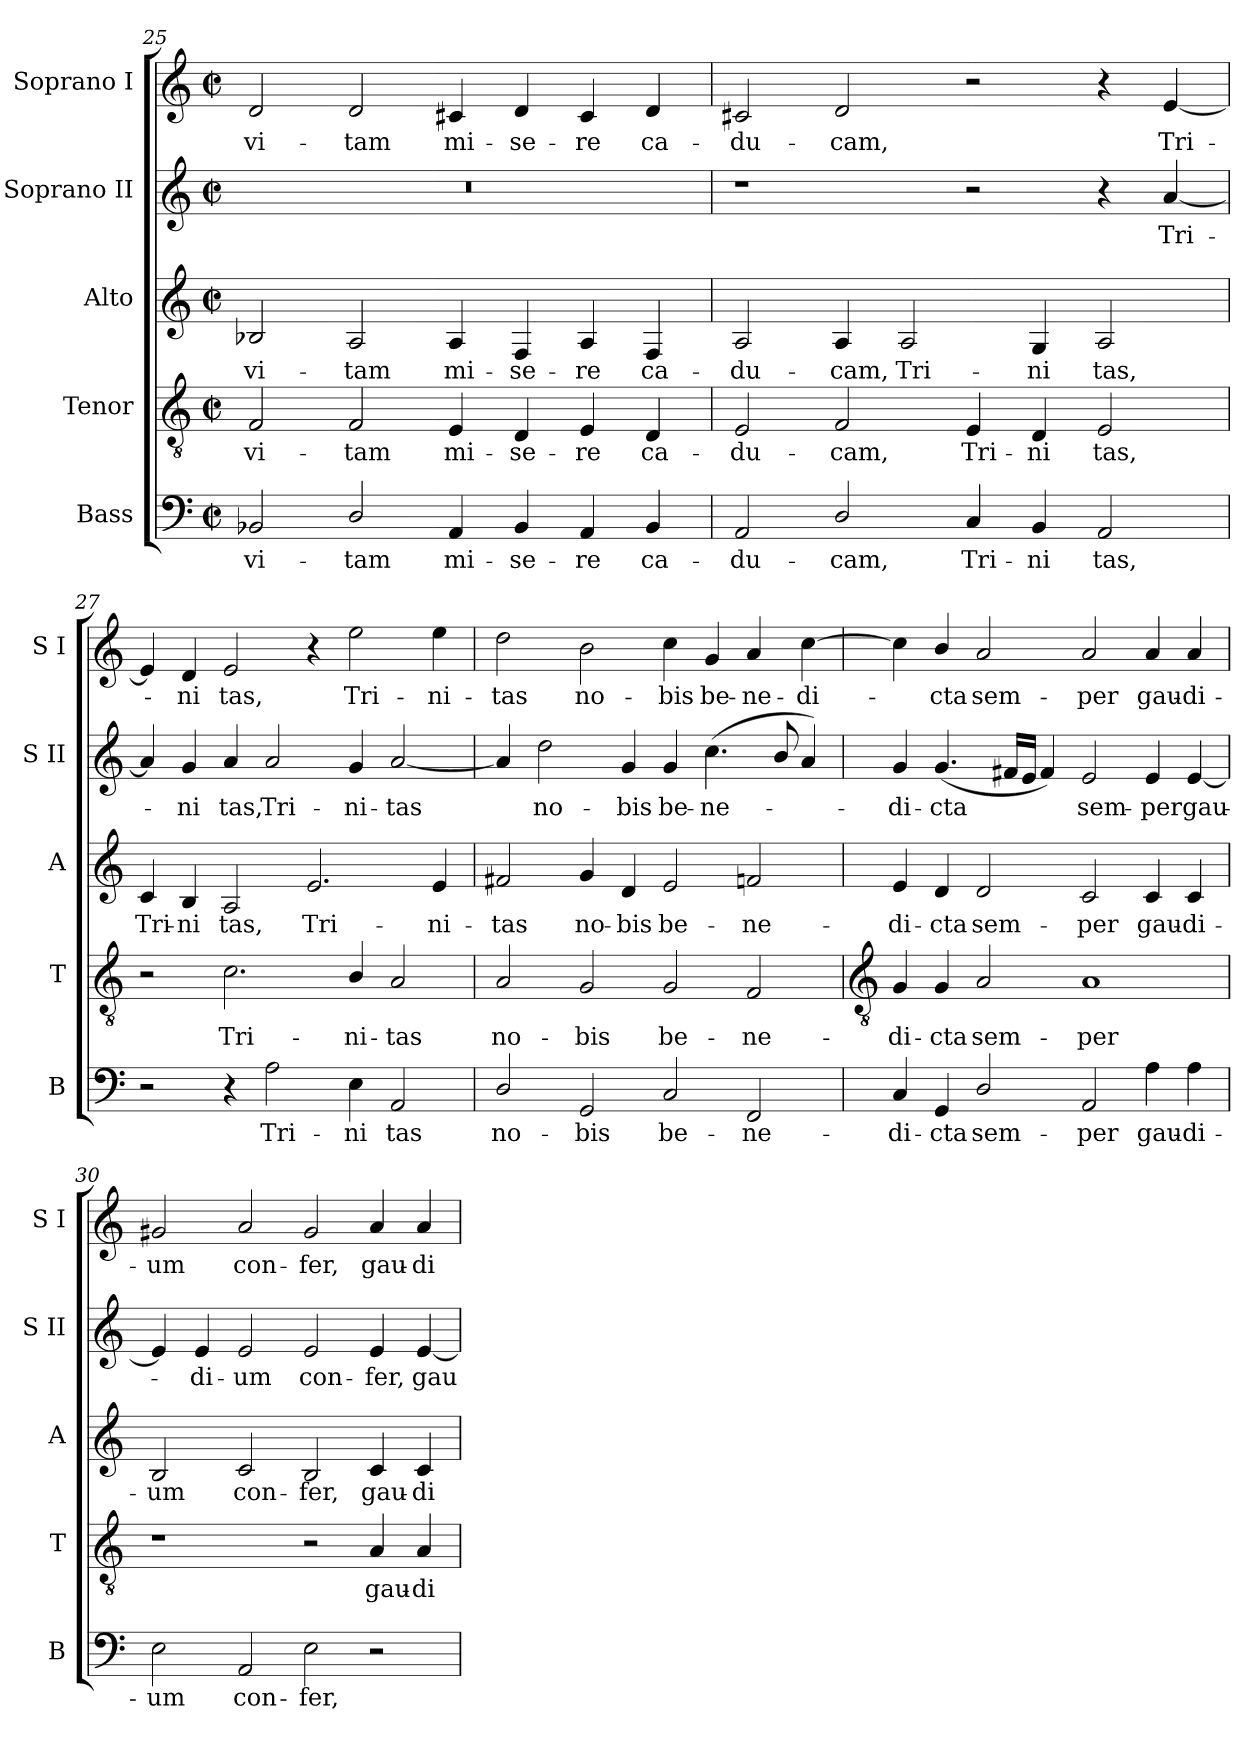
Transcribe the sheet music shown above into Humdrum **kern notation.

**kern	**text	**kern	**text	**kern	**text	**kern	**text	**kern	**text
*part5	*part5	*part4	*part4	*part3	*part3	*part2	*part2	*part1	*part1
*staff5	*staff5	*staff4	*staff4	*staff3	*staff3	*staff2	*staff2	*staff1	*staff1
*I"Bass	*	*I"Tenor	*	*I"Alto	*	*I"Soprano II	*	*I"Soprano I	*
*I'B	*	*I'T	*	*I'A	*	*I'S II	*	*I'S I	*
!!LO:LB:g=z
*clefF4	*	*clefGv2	*	*clefG2	*	*clefG2	*	*clefG2	*
*k[]	*	*k[]	*	*k[]	*	*k[]	*	*k[]	*
*C:	*	*C:	*	*C:	*	*C:	*	*C:	*
*M4/2	*	*M4/2	*	*M4/2	*	*M4/2	*	*M4/2	*
*met(c|)	*	*met(c|)	*	*met(c|)	*	*met(c|)	*	*met(c|)	*
=25	=25	=25	=25	=25	=25	=25	=25	=25	=25
!	!LO:LY:b	!	!LO:LY:b	!	!LO:LY:b	!	!	!	!LO:LY:b
2BB-X	vi-	2F	vi-	2B-X	vi-	0r	.	2d	vi-
!	!LO:LY:b	!	!LO:LY:b	!	!LO:LY:b	!	!	!	!LO:LY:b
2D/	-tam	2F	-tam	2A	-tam	.	.	2d	-tam
!	!LO:LY:b	!	!LO:LY:b	!	!LO:LY:b	!	!	!	!LO:LY:b
4AA	mi-	4E	mi-	4A	mi-	.	.	4c#X	mi-
!	!LO:LY:b	!	!LO:LY:b	!	!LO:LY:b	!	!	!	!LO:LY:b
4BB-	-se-	4D	-se-	4F	-se-	.	.	4d	-se-
!	!LO:LY:b	!	!LO:LY:b	!	!LO:LY:b	!	!	!	!LO:LY:b
4AA	-re	4E	-re	4A	-re	.	.	4c#	-re
!	!LO:LY:b	!	!LO:LY:b	!	!LO:LY:b	!	!	!	!LO:LY:b
4BB-	ca-	4D	ca-	4F	ca-	.	.	4d	ca-
=26	=26	=26	=26	=26	=26	=26	=26	=26	=26
!	!LO:LY:b	!	!LO:LY:b	!	!LO:LY:b	!	!	!	!LO:LY:b
2AA	-du-	2E	-du-	2A	-du-	1r	.	2c#X	-du-
!	!LO:LY:b	!	!LO:LY:b	!	!LO:LY:b	!	!	!	!LO:LY:b
2D/	-cam,	2F	-cam,	4A	-cam,	.	.	2d	-cam,
!	!	!	!	!	!LO:LY:b	!	!	!	!
.	.	.	.	2A	Tri-	.	.	.	.
!	!LO:LY:b	!	!LO:LY:b	!	!	!	!	!	!
4C	Tri-	4E	Tri-	.	.	2r	.	2r	.
!	!LO:LY:b	!	!LO:LY:b	!	!LO:LY:b	!	!	!	!
4BB	-ni	4D	-ni	4G	-ni	.	.	.	.
!	!LO:LY:b	!	!LO:LY:b	!	!LO:LY:b	!	!	!	!
2AA	tas,	2E	tas,	2A	tas,	4r	.	4r	.
!	!	!	!	!	!	!	!LO:LY:b	!	!LO:LY:b
.	.	.	.	.	.	[4a	Tri-	[4e	Tri-
=27	=27	=27	=27	=27	=27	=27	=27	=27	=27
!	!	!	!	!	!LO:LY:b	!	!	!	!
2r	.	2r	.	4c	Tri-	4a]	.	4e]	.
!	!	!	!	!	!LO:LY:b	!	!LO:LY:b	!	!LO:LY:b
.	.	.	.	4B	-ni	4g	ni	4d	ni
!	!	!	!LO:LY:b	!	!LO:LY:b	!	!LO:LY:b	!	!LO:LY:b
4r	.	2.c	Tri-	2A	tas,	4a	tas,	2e	tas,
!	!LO:LY:b	!	!	!	!	!	!LO:LY:b	!	!
2A	Tri-	.	.	.	.	2a	Tri-	.	.
!	!	!	!	!	!LO:LY:b	!	!	!	!
.	.	.	.	2.e	Tri-	.	.	4r	.
!	!LO:LY:b	!	!LO:LY:b	!	!	!	!LO:LY:b	!	!LO:LY:b
4E	-ni	4B/	-ni-	.	.	4g	-ni-	2ee	Tri-
!	!LO:LY:b	!	!LO:LY:b	!	!	!	!LO:LY:b	!	!
2AA	tas	2A	-tas	.	.	[2a	-tas	.	.
!	!	!	!	!	!LO:LY:b	!	!	!	!LO:LY:b
.	.	.	.	4e	-ni-	.	.	4ee	-ni-
=28	=28	=28	=28	=28	=28	=28	=28	=28	=28
!	!LO:LY:b	!	!LO:LY:b	!	!LO:LY:b	!	!	!	!LO:LY:b
2D/	no-	2A	no-	2f#X	-tas	4a]	.	2dd	-tas
!	!	!	!	!	!	!	!LO:LY:b	!	!
.	.	.	.	.	.	2dd	no-	.	.
!	!LO:LY:b	!	!LO:LY:b	!	!LO:LY:b	!	!	!	!LO:LY:b
2GG	-bis	2G	-bis	4g	no-	.	.	2b	no-
!	!	!	!	!	!LO:LY:b	!	!LO:LY:b	!	!
.	.	.	.	4d	-bis	4g	-bis	.	.
!	!LO:LY:b	!	!LO:LY:b	!	!LO:LY:b	!	!LO:LY:b	!	!LO:LY:b
2C	be-	2G	be-	2e	be-	4g	be-	4cc	-bis
!	!	!	!	!	!	!	!LO:LY:b	!	!LO:LY:b
.	.	.	.	.	.	(<4.cc	-ne-	4g	be-
!	!LO:LY:b	!	!LO:LY:b	!	!LO:LY:b	!	!	!	!LO:LY:b
2FF	-ne-	2F	-ne-	2fn	-ne-	.	.	4a	-ne-
.	.	.	.	.	.	8b/	.	.	.
!	!	!	!	!	!	!	!	!	!LO:LY:b
.	.	.	.	.	.	4a)	.	[4cc	-di-
!!LO:LB:g=z
=29	=29	=29	=29	=29	=29	=29	=29	=29	=29
*	*	*clefGv2	*	*	*	*	*	*	*
!	!LO:LY:b	!	!LO:LY:b	!	!LO:LY:b	!	!LO:LY:b	!	!
4C	-di-	4G	-di-	4e	-di-	4g	di-	4cc]	.
!	!LO:LY:b	!	!LO:LY:b	!	!LO:LY:b	!	!LO:LY:b	!	!LO:LY:b
4GG	-cta	4G	-cta	4d	-cta	(<4.g	-cta	4b/	cta
!	!LO:LY:b	!	!LO:LY:b	!	!LO:LY:b	!	!	!	!LO:LY:b
2D/	sem-	2A	sem-	2d	sem-	.	.	2a	sem-
.	.	.	.	.	.	16f#XLL	.	.	.
.	.	.	.	.	.	16eJJ	.	.	.
.	.	.	.	.	.	4f#)	.	.	.
!	!LO:LY:b	!	!LO:LY:b	!	!LO:LY:b	!	!LO:LY:b	!	!LO:LY:b
2AA	-per	1A	-per	2c	-per	2e	sem-	2a	-per
!	!LO:LY:b	!	!	!	!LO:LY:b	!	!LO:LY:b	!	!LO:LY:b
4A	gau-	.	.	4c	gau-	4e	-per	4a	gau-
!	!LO:LY:b	!	!	!	!LO:LY:b	!	!LO:LY:b	!	!LO:LY:b
4A	-di-	.	.	4c	-di-	[4e	gau-	4a	-di-
=30	=30	=30	=30	=30	=30	=30	=30	=30	=30
!	!LO:LY:b	!	!	!	!LO:LY:b	!	!	!	!LO:LY:b
2E	-um	1r	.	2B	-um	4e]	.	2g#X	-um
!	!	!	!	!	!	!	!LO:LY:b	!	!
.	.	.	.	.	.	4e	di-	.	.
!	!LO:LY:b	!	!	!	!LO:LY:b	!	!LO:LY:b	!	!LO:LY:b
2AA	con-	.	.	2c	con-	2e	-um	2a	con-
!	!LO:LY:b	!	!	!	!LO:LY:b	!	!LO:LY:b	!	!LO:LY:b
2E	-fer,	2r	.	2B	-fer,	2e	con-	2g#	-fer,
!	!	!	!LO:LY:b	!	!LO:LY:b	!	!LO:LY:b	!	!LO:LY:b
2r	.	4A	gau-	4c	gau-	4e	-fer,	4a	gau-
!	!	!	!LO:LY:b	!	!LO:LY:b	!	!LO:LY:b	!	!LO:LY:b
.	.	4A	-di-	4c	-di-	[4e	gau-	4a	-di-
=	=	=	=	=	=	=	=	=	=
*-	*-	*-	*-	*-	*-	*-	*-	*-	*-
